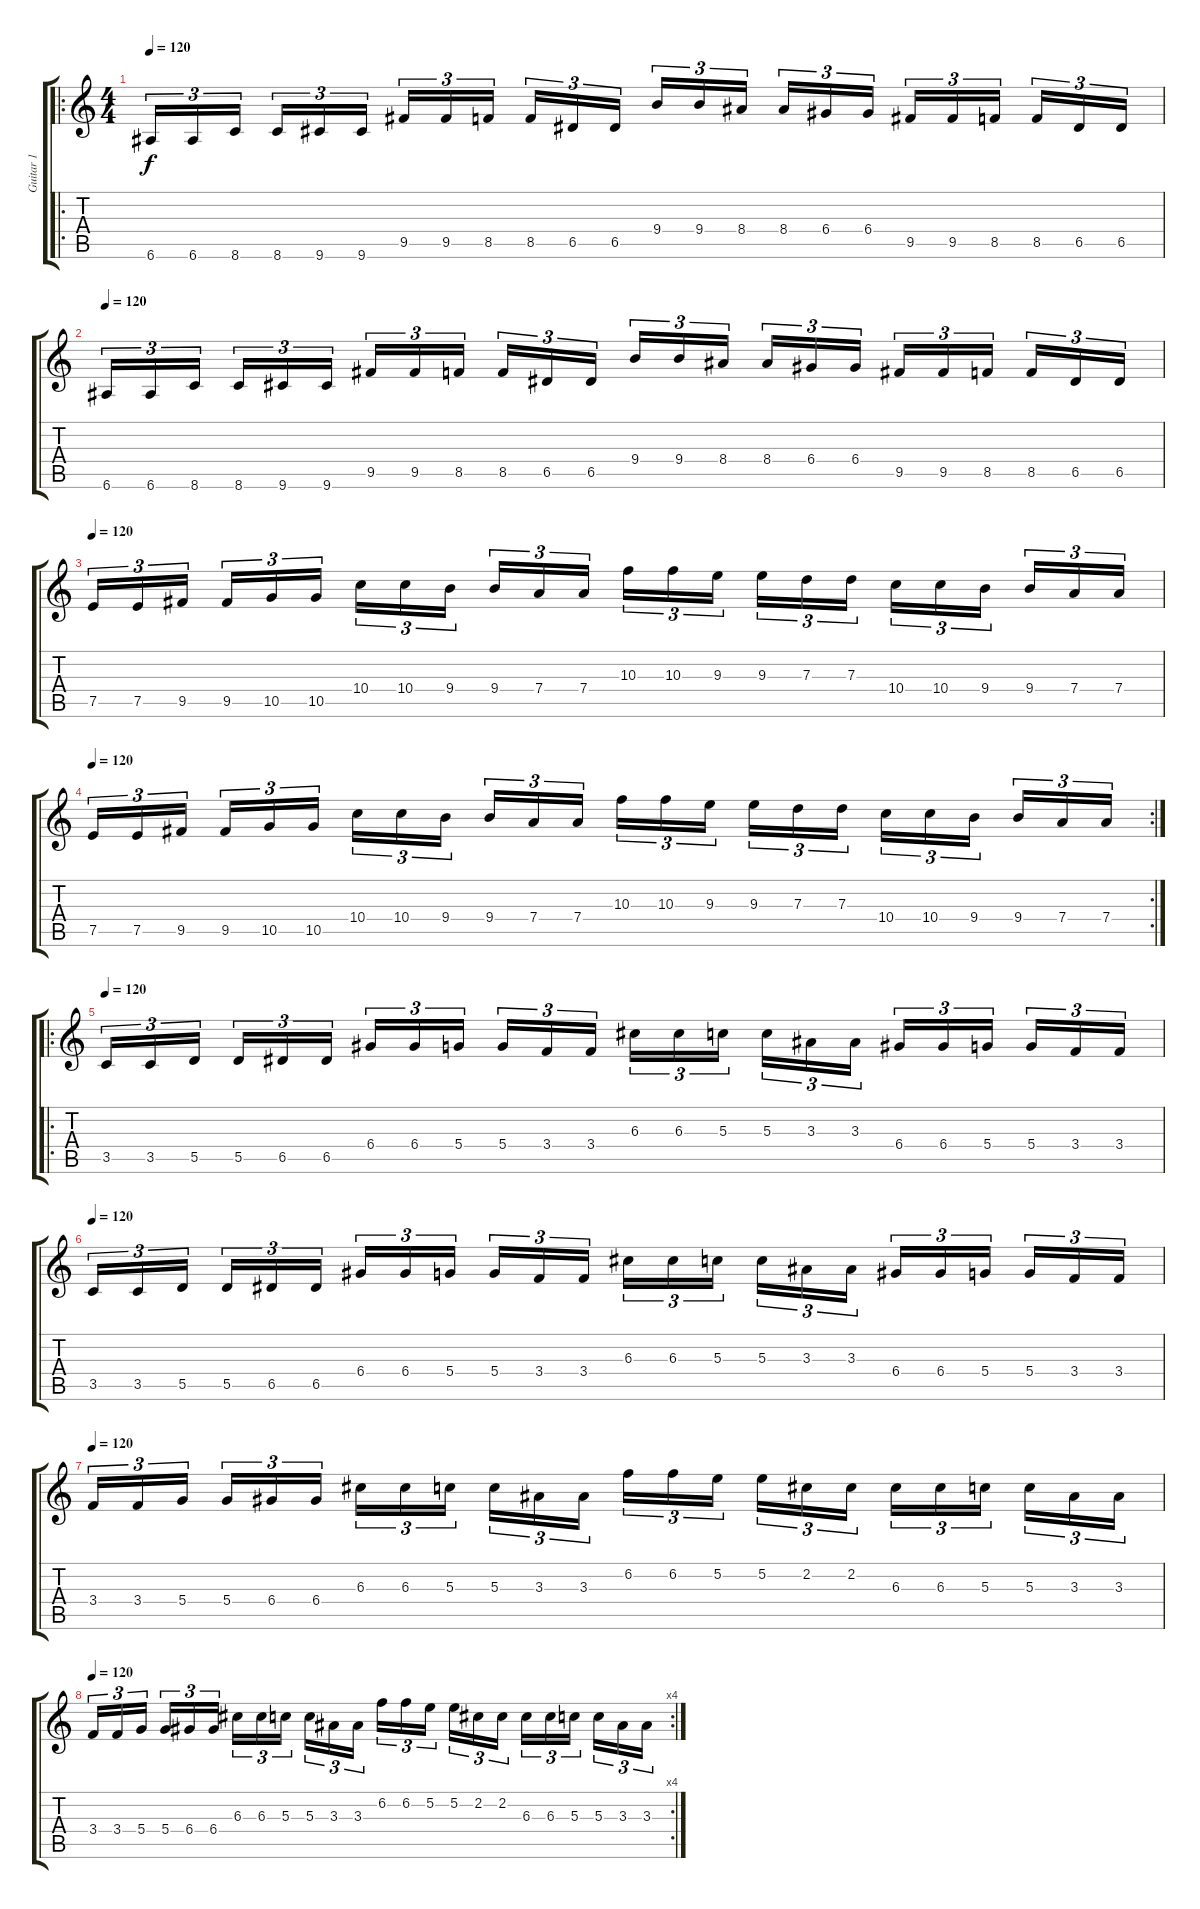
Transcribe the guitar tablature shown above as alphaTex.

\track ("Guitar 1" "Guitar 1") {instrument distortionguitar}
\staff {score tabs}
\tuning (E4 B3 G3 D3 A2 E2) {hide}
\ro
\ts (4 4)
\tempo 120
\clef g2
\ks c
6.6.16{tu (3 2) dy f} 6.6.16{tu (3 2)} 8.6.16{tu (3 2)} 8.6.16{tu (3 2)} 9.6.16{tu (3 2)} 9.6.16{tu (3 2)} 9.5.16{tu (3 2)} 9.5.16{tu (3 2)} 8.5.16{tu (3 2)} 8.5.16{tu (3 2)} 6.5.16{tu (3 2)} 6.5.16{tu (3 2)} 9.4.16{tu (3 2)} 9.4.16{tu (3 2)} 8.4.16{tu (3 2)} 8.4.16{tu (3 2)} 6.4.16{tu (3 2)} 6.4.16{tu (3 2)} 9.5.16{tu (3 2)} 9.5.16{tu (3 2)} 8.5.16{tu (3 2)} 8.5.16{tu (3 2)} 6.5.16{tu (3 2)} 6.5.16{tu (3 2)} |
\tempo 120
6.6.16{tu (3 2)} 6.6.16{tu (3 2)} 8.6.16{tu (3 2)} 8.6.16{tu (3 2)} 9.6.16{tu (3 2)} 9.6.16{tu (3 2)} 9.5.16{tu (3 2)} 9.5.16{tu (3 2)} 8.5.16{tu (3 2)} 8.5.16{tu (3 2)} 6.5.16{tu (3 2)} 6.5.16{tu (3 2)} 9.4.16{tu (3 2)} 9.4.16{tu (3 2)} 8.4.16{tu (3 2)} 8.4.16{tu (3 2)} 6.4.16{tu (3 2)} 6.4.16{tu (3 2)} 9.5.16{tu (3 2)} 9.5.16{tu (3 2)} 8.5.16{tu (3 2)} 8.5.16{tu (3 2)} 6.5.16{tu (3 2)} 6.5.16{tu (3 2)} |
\tempo 120
7.5.16{tu (3 2)} 7.5.16{tu (3 2)} 9.5.16{tu (3 2)} 9.5.16{tu (3 2)} 10.5.16{tu (3 2)} 10.5.16{tu (3 2)} 10.4.16{tu (3 2)} 10.4.16{tu (3 2)} 9.4.16{tu (3 2)} 9.4.16{tu (3 2)} 7.4.16{tu (3 2)} 7.4.16{tu (3 2)} 10.3.16{tu (3 2)} 10.3.16{tu (3 2)} 9.3.16{tu (3 2)} 9.3.16{tu (3 2)} 7.3.16{tu (3 2)} 7.3.16{tu (3 2)} 10.4.16{tu (3 2)} 10.4.16{tu (3 2)} 9.4.16{tu (3 2)} 9.4.16{tu (3 2)} 7.4.16{tu (3 2)} 7.4.16{tu (3 2)} |
\rc 2
\tempo 120
7.5.16{tu (3 2)} 7.5.16{tu (3 2)} 9.5.16{tu (3 2)} 9.5.16{tu (3 2)} 10.5.16{tu (3 2)} 10.5.16{tu (3 2)} 10.4.16{tu (3 2)} 10.4.16{tu (3 2)} 9.4.16{tu (3 2)} 9.4.16{tu (3 2)} 7.4.16{tu (3 2)} 7.4.16{tu (3 2)} 10.3.16{tu (3 2)} 10.3.16{tu (3 2)} 9.3.16{tu (3 2)} 9.3.16{tu (3 2)} 7.3.16{tu (3 2)} 7.3.16{tu (3 2)} 10.4.16{tu (3 2)} 10.4.16{tu (3 2)} 9.4.16{tu (3 2)} 9.4.16{tu (3 2)} 7.4.16{tu (3 2)} 7.4.16{tu (3 2)} |
\ro
\tempo 120
3.5.16{tu (3 2)} 3.5.16{tu (3 2)} 5.5.16{tu (3 2)} 5.5.16{tu (3 2)} 6.5.16{tu (3 2)} 6.5.16{tu (3 2)} 6.4.16{tu (3 2)} 6.4.16{tu (3 2)} 5.4.16{tu (3 2)} 5.4.16{tu (3 2)} 3.4.16{tu (3 2)} 3.4.16{tu (3 2)} 6.3.16{tu (3 2)} 6.3.16{tu (3 2)} 5.3.16{tu (3 2)} 5.3.16{tu (3 2)} 3.3.16{tu (3 2)} 3.3.16{tu (3 2)} 6.4.16{tu (3 2)} 6.4.16{tu (3 2)} 5.4.16{tu (3 2)} 5.4.16{tu (3 2)} 3.4.16{tu (3 2)} 3.4.16{tu (3 2)} |
\tempo 120
3.5.16{tu (3 2)} 3.5.16{tu (3 2)} 5.5.16{tu (3 2)} 5.5.16{tu (3 2)} 6.5.16{tu (3 2)} 6.5.16{tu (3 2)} 6.4.16{tu (3 2)} 6.4.16{tu (3 2)} 5.4.16{tu (3 2)} 5.4.16{tu (3 2)} 3.4.16{tu (3 2)} 3.4.16{tu (3 2)} 6.3.16{tu (3 2)} 6.3.16{tu (3 2)} 5.3.16{tu (3 2)} 5.3.16{tu (3 2)} 3.3.16{tu (3 2)} 3.3.16{tu (3 2)} 6.4.16{tu (3 2)} 6.4.16{tu (3 2)} 5.4.16{tu (3 2)} 5.4.16{tu (3 2)} 3.4.16{tu (3 2)} 3.4.16{tu (3 2)} |
\tempo 120
3.4.16{tu (3 2)} 3.4.16{tu (3 2)} 5.4.16{tu (3 2)} 5.4.16{tu (3 2)} 6.4.16{tu (3 2)} 6.4.16{tu (3 2)} 6.3.16{tu (3 2)} 6.3.16{tu (3 2)} 5.3.16{tu (3 2)} 5.3.16{tu (3 2)} 3.3.16{tu (3 2)} 3.3.16{tu (3 2)} 6.2.16{tu (3 2)} 6.2.16{tu (3 2)} 5.2.16{tu (3 2)} 5.2.16{tu (3 2)} 2.2.16{tu (3 2)} 2.2.16{tu (3 2)} 6.3.16{tu (3 2)} 6.3.16{tu (3 2)} 5.3.16{tu (3 2)} 5.3.16{tu (3 2)} 3.3.16{tu (3 2)} 3.3.16{tu (3 2)} |
\rc 4
\tempo 120
3.4.16{tu (3 2)} 3.4.16{tu (3 2)} 5.4.16{tu (3 2)} 5.4.16{tu (3 2)} 6.4.16{tu (3 2)} 6.4.16{tu (3 2)} 6.3.16{tu (3 2)} 6.3.16{tu (3 2)} 5.3.16{tu (3 2)} 5.3.16{tu (3 2)} 3.3.16{tu (3 2)} 3.3.16{tu (3 2)} 6.2.16{tu (3 2)} 6.2.16{tu (3 2)} 5.2.16{tu (3 2)} 5.2.16{tu (3 2)} 2.2.16{tu (3 2)} 2.2.16{tu (3 2)} 6.3.16{tu (3 2)} 6.3.16{tu (3 2)} 5.3.16{tu (3 2)} 5.3.16{tu (3 2)} 3.3.16{tu (3 2)} 3.3.16{tu (3 2)}
